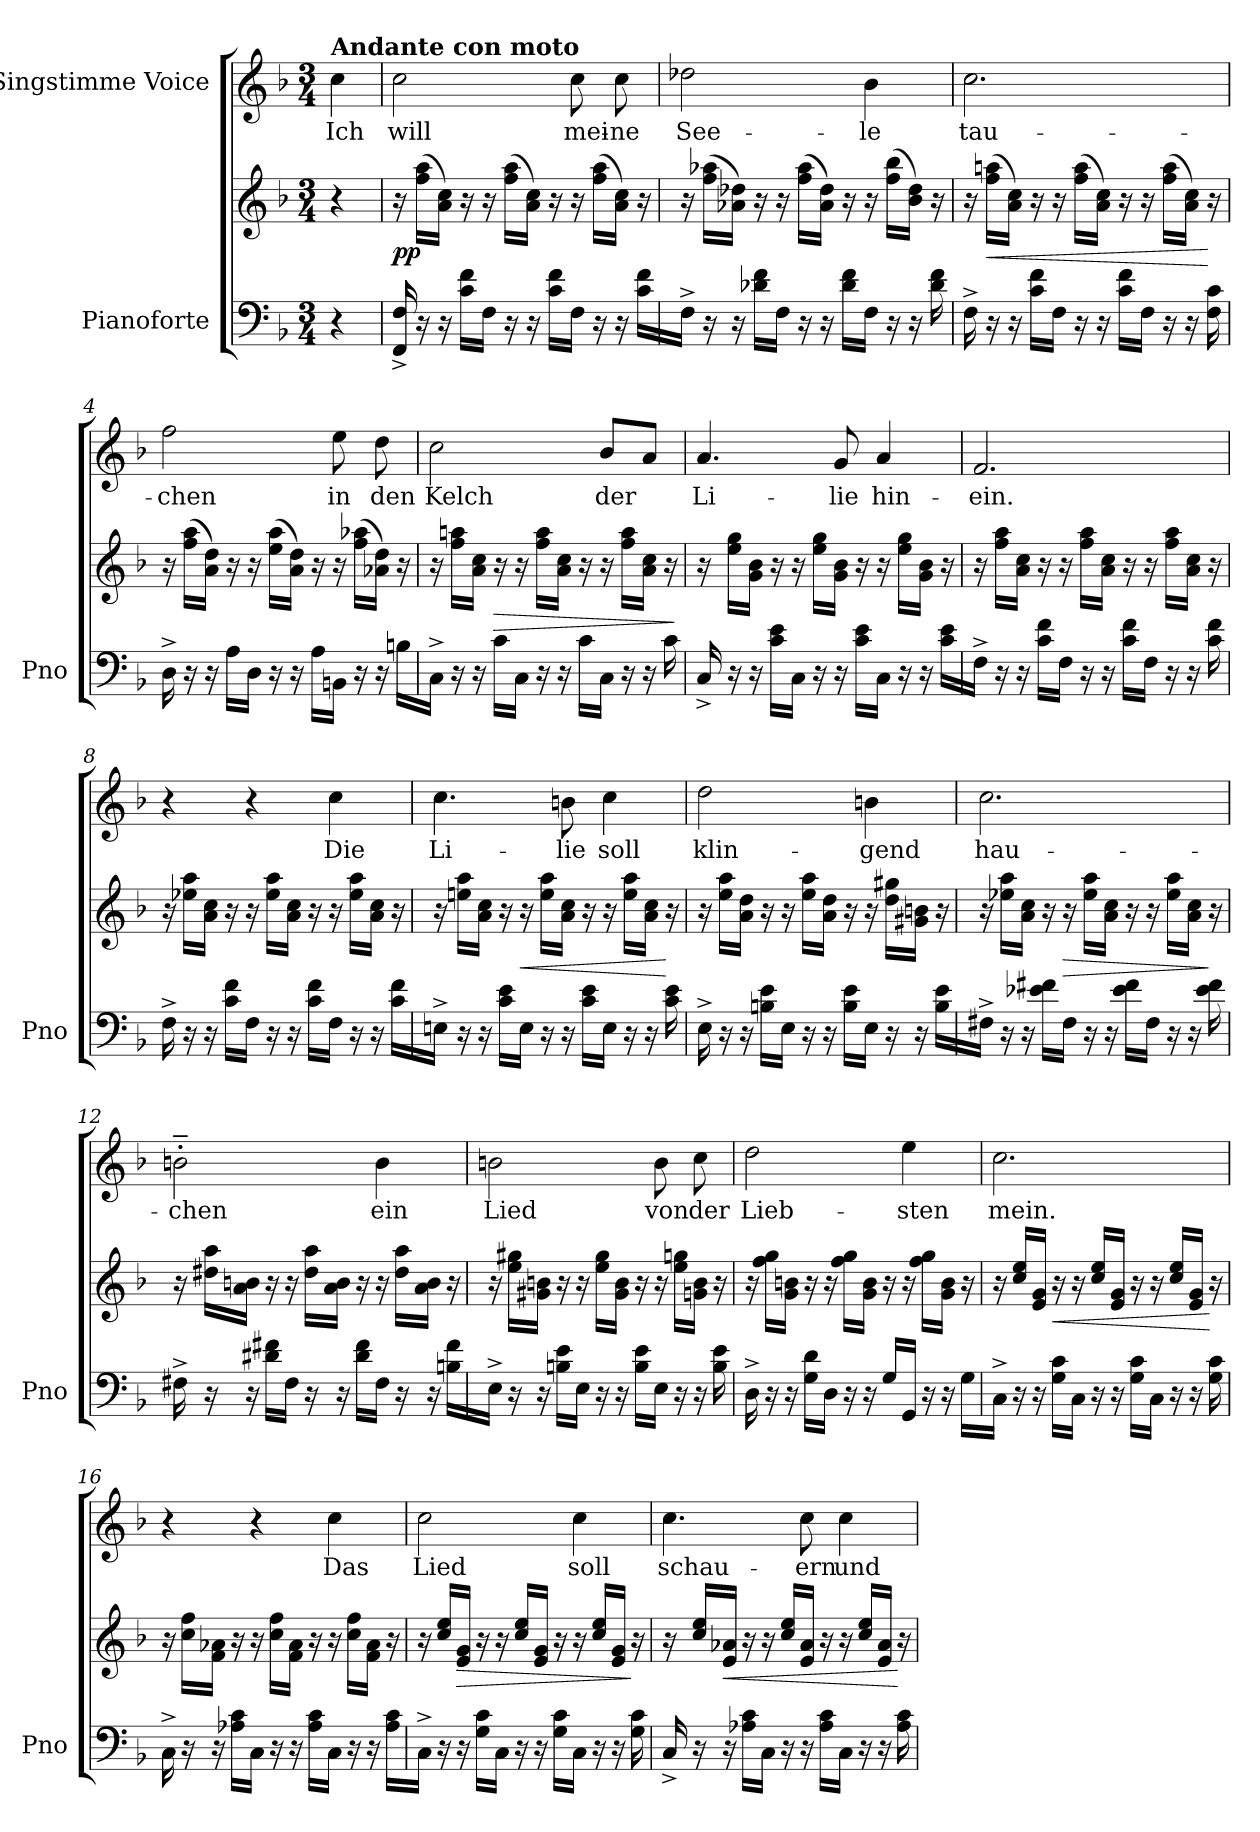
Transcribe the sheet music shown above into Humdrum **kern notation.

**kern	**kern	**dynam	**kern	**text
*part2	*part2	*part2	*part1	*part1
*staff3	*staff2	*staff2/3	*staff1	*staff1
*I"Pianoforte	*	*	*I"Singstimme Voice	*
*I'Pno	*	*	*	*
*clefF4	*clefG2	*	*clefG2	*
*k[b-]	*k[b-]	*	*k[b-]	*
*M3/4	*M3/4	*	*M3/4	*
=	=	=	=	=
!	!	!	!LO:TX:a:B:t=Andante con moto	!
!	!	!	!	!LO:LY:b
4r	4r	.	4cc\	Ich
=1	=1	=1	=1	=1
!	!	!LO:DY:b	!	!LO:LY:b
16FF/^< 16F/^<	16r	pp	2cc\	will
16r	(16ff\ 16aa\LL	.	.	.
16r	16a\ 16cc\JJ)	.	.	.
16c\ 16f\LL	16r	.	.	.
16F\JJ	16r	.	.	.
16r	(16ff\ 16aa\LL	.	.	.
16r	16a\ 16cc\JJ)	.	.	.
16c\ 16f\LL	16r	.	.	.
!	!	!	!	!LO:LY:b
16F\JJ	16r	.	8cc\	mei-
16r	(16ff\ 16aa\LL	.	.	.
!	!	!	!	!LO:LY:b
16r	16a\ 16cc\JJ)	.	8cc\	-ne
16c\ 16f\LL	16r	.	.	.
=2	=2	=2	=2	=2
!	!	!	!	!LO:LY:b
16F^<\JJ	16r	.	2dd-X\	See-
16r	(16ff\ 16aa-X\LL	.	.	.
16r	16a-X\ 16dd-X\JJ)	.	.	.
16d-X\ 16f\LL	16r	.	.	.
16F\JJ	16r	.	.	.
16r	(16ff\ 16aa-\LL	.	.	.
16r	16a-\ 16dd-\JJ)	.	.	.
16d-\ 16f\LL	16r	.	.	.
!	!	!	!	!LO:LY:b
16F\JJ	16r	.	4b-\	-le
16r	(16ff\ 16bb-\LL	.	.	.
16r	16b-\ 16dd-\JJ)	.	.	.
16d-\ 16f\	16r	.	.	.
!!LO:LB:g=z
=3	=3	=3	=3	=3
!	!	!	!	!LO:LY:b
16F^<\	16r	.	2.cc\	tau-
!	!	!LO:HP:b	!	!
16r	(16ff\ 16aan\LL	<	.	.
16r	16a\ 16cc\JJ)	.	.	.
16c\ 16f\LL	16r	.	.	.
16F\JJ	16r	.	.	.
16r	(16ff\ 16aa\LL	.	.	.
16r	16a\ 16cc\JJ)	.	.	.
16c\ 16f\LL	16r	.	.	.
16F\JJ	16r	.	.	.
16r	(16ff\ 16aa\LL	.	.	.
16r	16a\ 16cc\JJ)	.	.	.
16F\ 16c\	16r	[	.	.
!!LO:LB:g=z
=4	=4	=4	=4	=4
!	!	!	!	!LO:LY:b
16D^\	16r	.	2ff\	-chen
16r	(16ff\ 16aa\LL	.	.	.
16r	16a\ 16dd\JJ)	.	.	.
16A\LL	16r	.	.	.
16D\JJ	16r	.	.	.
16r	(16ee\ 16aa\LL	.	.	.
16r	16a\ 16dd\JJ)	.	.	.
16A\LL	16r	.	.	.
!	!	!	!	!LO:LY:b
16BBn\JJ	16r	.	8ee\	in
16r	(16ff\ 16aa-X\LL	.	.	.
!	!	!	!	!LO:LY:b
16r	16a-X\ 16dd\JJ)	.	8dd\	den
16Bn\LL	16r	.	.	.
=5	=5	=5	=5	=5
!	!	!	!	!LO:LY:b
16C^\JJ	16r	.	2cc\	Kelch
16r	16ff\ 16aan\LL	.	.	.
16r	16a\ 16cc\JJ	.	.	.
!	!	!LO:HP:b	!	!
16c\LL	16r	>	.	.
16C\JJ	16r	.	.	.
16r	16ff\ 16aa\LL	.	.	.
16r	16a\ 16cc\JJ	.	.	.
16c\LL	16r	.	.	.
!	!	!	!	!LO:LY:b
16C\JJ	16r	.	8b-/L	der
16r	16ff\ 16aa\LL	.	.	.
16r	16a\ 16cc\JJ	.	8a/J	.
16c\	16r	.	.	.
.	.	]	.	.
!!LO:LB:g=z
=6	=6	=6	=6	=6
!	!	!	!	!LO:LY:b
16C^/	16r	.	4.a/	Li-
16r	16ee\ 16gg\LL	.	.	.
16r	16g\ 16b-\JJ	.	.	.
16c\ 16e\LL	16r	.	.	.
16C\JJ	16r	.	.	.
16r	16ee\ 16gg\LL	.	.	.
!	!	!	!	!LO:LY:b
16r	16g\ 16b-\JJ	.	8g/	-lie
16c\ 16e\LL	16r	.	.	.
!	!	!	!	!LO:LY:b
16C\JJ	16r	.	4a/	hin-
16r	16ee\ 16gg\LL	.	.	.
16r	16g\ 16b-\JJ	.	.	.
16c\ 16e\LL	16r	.	.	.
=7	=7	=7	=7	=7
!	!	!	!	!LO:LY:b
16F^\JJ	16r	.	2.f/	-ein.
16r	16ff\ 16aa\LL	.	.	.
16r	16a\ 16cc\JJ	.	.	.
16c\ 16f\LL	16r	.	.	.
16F\JJ	16r	.	.	.
16r	16ff\ 16aa\LL	.	.	.
16r	16a\ 16cc\JJ	.	.	.
16c\ 16f\LL	16r	.	.	.
16F\JJ	16r	.	.	.
16r	16ff\ 16aa\LL	.	.	.
16r	16a\ 16cc\JJ	.	.	.
16c\ 16f\	16r	.	.	.
!!LO:PB:g=z
=8	=8	=8	=8	=8
16F^\	16r	.	4r	.
16r	16ee-X\ 16aa\LL	.	.	.
16r	16a\ 16cc\JJ	.	.	.
16c\ 16f\LL	16r	.	.	.
16F\JJ	16r	.	4r	.
16r	16ee-\ 16aa\LL	.	.	.
16r	16a\ 16cc\JJ	.	.	.
16c\ 16f\LL	16r	.	.	.
!	!	!	!	!LO:LY:b
16F\JJ	16r	.	4cc\	Die
16r	16ee-\ 16aa\LL	.	.	.
16r	16a\ 16cc\JJ	.	.	.
16c\ 16f\LL	16r	.	.	.
=9	=9	=9	=9	=9
!	!	!	!	!LO:LY:b
16En^\JJ	16r	.	4.cc\	Li-
16r	16een\ 16aa\LL	.	.	.
16r	16a\ 16cc\JJ	.	.	.
16c\ 16e\LL	16r	.	.	.
!	!	!LO:HP:b	!	!
16E\JJ	16r	<	.	.
16r	16ee\ 16aa\LL	.	.	.
!	!	!	!	!LO:LY:b
16r	16a\ 16cc\JJ	.	8bn\	-lie
16c\ 16e\LL	16r	.	.	.
!	!	!	!	!LO:LY:b
16E\JJ	16r	.	4cc\	soll
16r	16ee\ 16aa\LL	.	.	.
16r	16a\ 16cc\JJ	.	.	.
16c\ 16e\	16r	[	.	.
!!LO:LB:g=z
=10	=10	=10	=10	=10
!	!	!	!	!LO:LY:b
16E^\	16r	.	2dd\	klin-
16r	16ee\ 16aa\LL	.	.	.
16r	16a\ 16dd\JJ	.	.	.
16Bn\ 16e\LL	16r	.	.	.
16E\JJ	16r	.	.	.
16r	16ee\ 16aa\LL	.	.	.
16r	16a\ 16dd\JJ	.	.	.
16B\ 16e\LL	16r	.	.	.
!	!	!	!	!LO:LY:b
16E\JJ	16r	.	4bn\	-gend
16r	16dd\ 16gg#X\LL	.	.	.
16r	16g#X\ 16bn\JJ	.	.	.
16B\ 16e\LL	16r	.	.	.
=11	=11	=11	=11	=11
!	!	!	!	!LO:LY:b
16F#X^\JJ	16r	.	2.cc\	hau-
16r	16ee-X\ 16aa\LL	.	.	.
16r	16a\ 16cc\JJ	.	.	.
16e-X\ 16f#X\LL	16r	.	.	.
!	!	!LO:HP:b	!	!
16F#\JJ	16r	>	.	.
16r	16ee-\ 16aa\LL	.	.	.
16r	16a\ 16cc\JJ	.	.	.
16e-\ 16f#\LL	16r	.	.	.
16F#\JJ	16r	.	.	.
16r	16ee-\ 16aa\LL	.	.	.
16r	16a\ 16cc\JJ	.	.	.
16e-\ 16f#\	16r	]	.	.
!!LO:LB:g=z
=12	=12	=12	=12	=12
!	!	!	!	!LO:LY:b
16F#X^\	16r	.	2bn'~\	-chen
16r	16dd#X\ 16aa\LL	.	.	.
16r	16a\ 16bn\JJ	.	.	.
16d#X\ 16f#X\LL	16r	.	.	.
16F#\JJ	16r	.	.	.
16r	16dd#\ 16aa\LL	.	.	.
16r	16a\ 16b\JJ	.	.	.
16d#\ 16f#\LL	16r	.	.	.
!	!	!	!	!LO:LY:b
16F#\JJ	16r	.	4b\	ein
16r	16dd#\ 16aa\LL	.	.	.
16r	16a\ 16b\JJ	.	.	.
16Bn\ 16f#\LL	16r	.	.	.
=13	=13	=13	=13	=13
!	!	!	!	!LO:LY:b
16E^\JJ	16r	.	2bn\	Lied
16r	16ee\ 16gg#X\LL	.	.	.
16r	16g#X\ 16bn\JJ	.	.	.
16Bn\ 16e\LL	16r	.	.	.
16E\JJ	16r	.	.	.
16r	16ee\ 16gg#\LL	.	.	.
16r	16g#\ 16b\JJ	.	.	.
16B\ 16e\LL	16r	.	.	.
!	!	!	!	!LO:LY:b
16E\JJ	16r	.	8b\	von
16r	16ee\ 16ggn\LL	.	.	.
!	!	!	!	!LO:LY:b
16r	16gn\ 16b\JJ	.	8cc\	der
16B\ 16e\	16r	.	.	.
!!LO:LB:g=z
=14	=14	=14	=14	=14
!	!	!	!	!LO:LY:b
16D^\	16r	.	2dd\	Lieb-
16r	16ff\ 16gg\LL	.	.	.
16r	16g\ 16bn\JJ	.	.	.
16G\ 16d\LL	16r	.	.	.
16D\JJ	16r	.	.	.
16r	16ff\ 16gg\LL	.	.	.
16r	16g\ 16b\JJ	.	.	.
16G/LL	16r	.	.	.
!	!	!	!	!LO:LY:b
16GG/JJ	16r	.	4ee\	-sten
16r	16ff\ 16gg\LL	.	.	.
16r	16g\ 16b\JJ	.	.	.
16G\LL	16r	.	.	.
=15	=15	=15	=15	=15
!	!	!	!	!LO:LY:b
16C^\JJ	16r	.	2.cc\	mein.
16r	16cc/ 16ee/LL	.	.	.
16r	16e/ 16g/JJ	.	.	.
!	!	!LO:HP:b	!	!
16G\ 16c\LL	16r	<	.	.
16C\JJ	16r	.	.	.
16r	16cc/ 16ee/LL	.	.	.
16r	16e/ 16g/JJ	.	.	.
16G\ 16c\LL	16r	.	.	.
16C\JJ	16r	.	.	.
16r	16cc/ 16ee/LL	.	.	.
16r	16e/ 16g/JJ	.	.	.
16G\ 16c\	16r	[	.	.
!!LO:PB:g=z
=16	=16	=16	=16	=16
16C^\	16r	.	4r	.
16r	16cc\ 16ff\LL	.	.	.
16r	16f\ 16a-X\JJ	.	.	.
16A-X\ 16c\LL	16r	.	.	.
16C\JJ	16r	.	4r	.
16r	16cc\ 16ff\LL	.	.	.
16r	16f\ 16a-\JJ	.	.	.
16A-\ 16c\LL	16r	.	.	.
!	!	!	!	!LO:LY:b
16C\JJ	16r	.	4cc\	Das
16r	16cc\ 16ff\LL	.	.	.
16r	16f\ 16a-\JJ	.	.	.
16A-\ 16c\LL	16r	.	.	.
=17	=17	=17	=17	=17
!	!	!	!	!LO:LY:b
16C^\JJ	16r	.	2cc\	Lied
16r	16cc/ 16ee/LL	.	.	.
!	!	!LO:HP:b	!	!
16r	16e/ 16g/JJ	>	.	.
16G\ 16c\LL	16r	.	.	.
16C\JJ	16r	.	.	.
16r	16cc/ 16ee/LL	.	.	.
16r	16e/ 16g/JJ	.	.	.
16G\ 16c\LL	16r	.	.	.
!	!	!	!	!LO:LY:b
16C\JJ	16r	.	4cc\	soll
16r	16cc/ 16ee/LL	.	.	.
16r	16e/ 16g/JJ	.	.	.
16G\ 16c\	16r	]	.	.
!!LO:LB:g=z
=18	=18	=18	=18	=18
!	!	!	!	!LO:LY:b
16C^/	16r	.	4.cc\	schau-
16r	16cc/ 16ee/LL	.	.	.
!	!	!LO:HP:b	!	!
16r	16e/ 16a-X/JJ	<	.	.
16A-X\ 16c\LL	16r	.	.	.
16C\JJ	16r	.	.	.
16r	16cc/ 16ee/LL	.	.	.
!	!	!	!	!LO:LY:b
16r	16e/ 16a-/JJ	.	8cc\	-ern
16A-\ 16c\LL	16r	.	.	.
!	!	!	!	!LO:LY:b
16C\JJ	16r	.	4cc\	und
16r	16cc/ 16ee/LL	.	.	.
16r	16e/ 16a-/JJ	.	.	.
16A-\ 16c\LL	16r	[	.	.
=	=	=	=	=
*-	*-	*-	*-	*-
